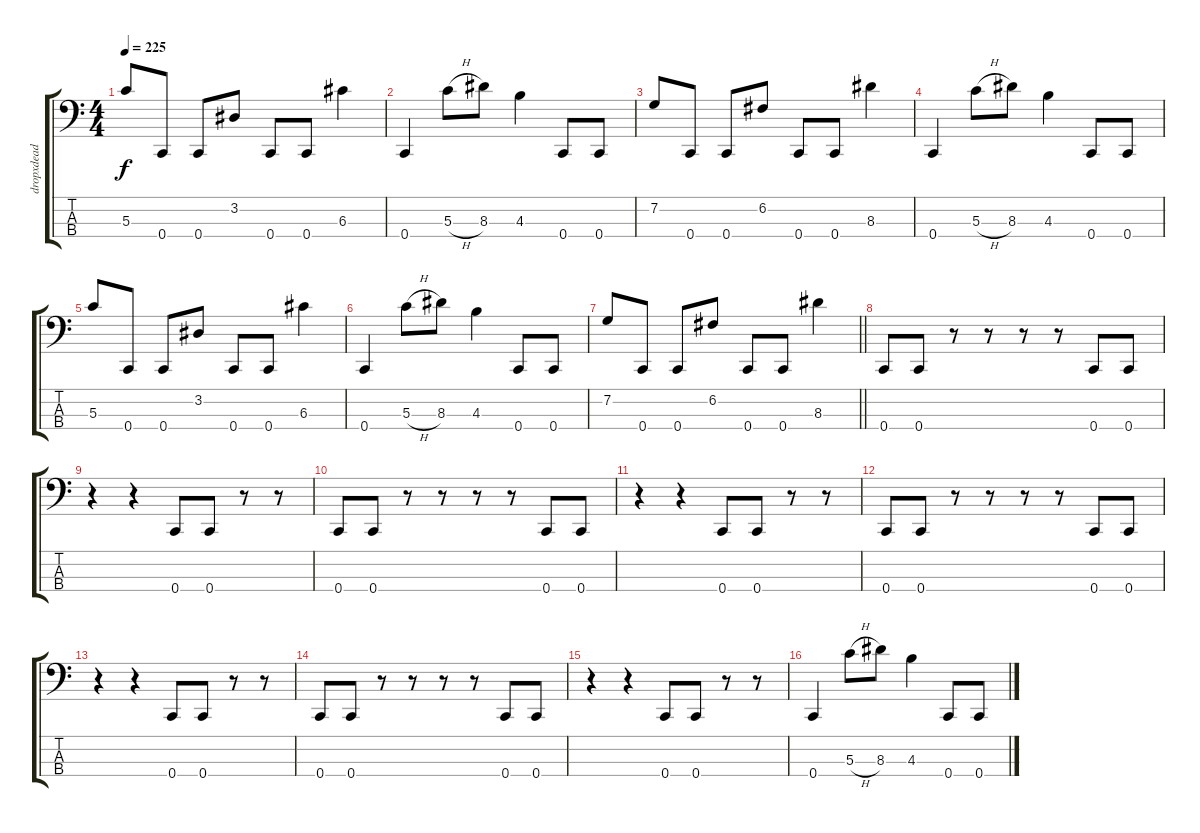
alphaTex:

\track ("dropxdead" "dropxdead") {instrument electricbassfinger}
\staff {score tabs}
\tuning (F2 C2 G2 C1) {hide}
\ts (4 4)
\tempo 225
\clef f4
\ks c
5.3.8{dy f} 0.4.8 0.4.8 3.2.8 0.4.8 0.4.8 6.3.4 |
0.4.4 5.3{h}.8 8.3.8 4.3.4 0.4.8 0.4.8 |
7.2.8 0.4.8 0.4.8 6.2.8 0.4.8 0.4.8 8.3.4 |
0.4.4 5.3{h}.8 8.3.8 4.3.4 0.4.8 0.4.8 |
5.3.8 0.4.8 0.4.8 3.2.8 0.4.8 0.4.8 6.3.4 |
0.4.4 5.3{h}.8 8.3.8 4.3.4 0.4.8 0.4.8 |
\barLineRight lightlight
7.2.8 0.4.8 0.4.8 6.2.8 0.4.8 0.4.8 8.3.4 |
0.4.8 0.4.8 r.8 r.8 r.8 r.8 0.4.8 0.4.8 |
r.4 r.4 0.4.8 0.4.8 r.8 r.8 |
0.4.8 0.4.8 r.8 r.8 r.8 r.8 0.4.8 0.4.8 |
r.4 r.4 0.4.8 0.4.8 r.8 r.8 |
0.4.8 0.4.8 r.8 r.8 r.8 r.8 0.4.8 0.4.8 |
r.4 r.4 0.4.8 0.4.8 r.8 r.8 |
0.4.8 0.4.8 r.8 r.8 r.8 r.8 0.4.8 0.4.8 |
r.4 r.4 0.4.8 0.4.8 r.8 r.8 |
0.4.4 5.3{h}.8 8.3.8 4.3.4 0.4.8 0.4.8
